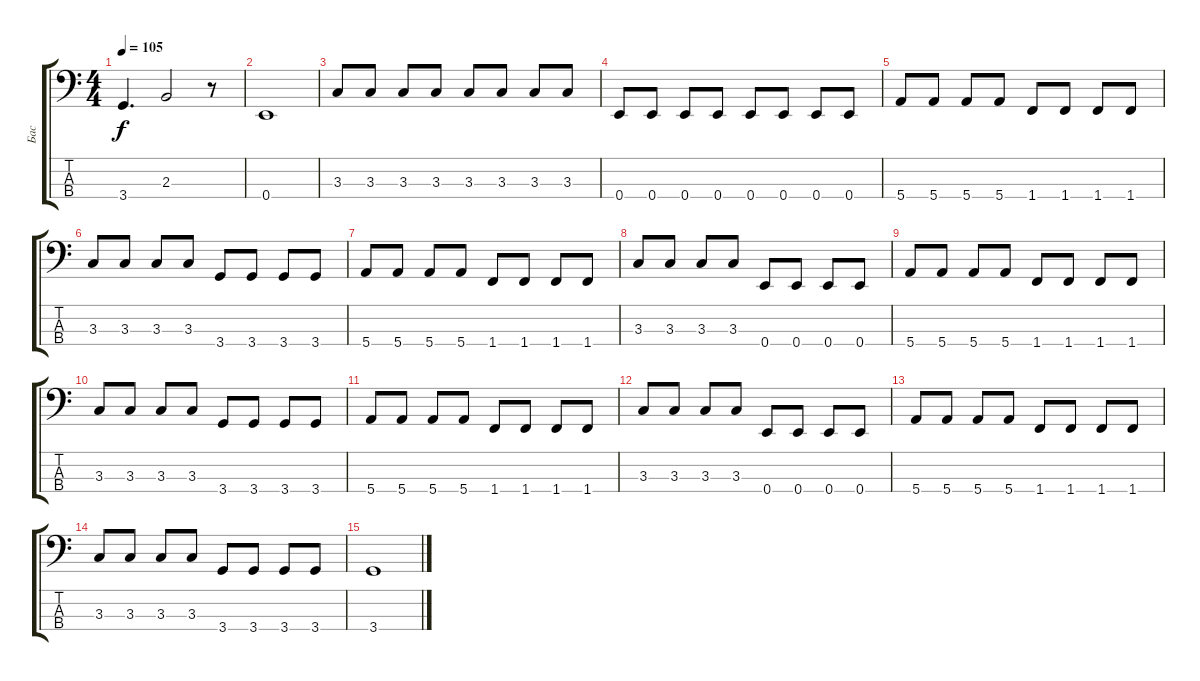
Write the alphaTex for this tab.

\track ("Бас" "Бас") {instrument electricbasspick}
\staff {score tabs}
\tuning (G2 D2 A1 E1) {hide}
\ts (4 4)
\tempo 105
\clef f4
\ks c
3.4.4{d dy f} 2.3.2 r.8 |
0.4.1 |
3.3.8 3.3.8 3.3.8 3.3.8 3.3.8 3.3.8 3.3.8 3.3.8 |
0.4.8 0.4.8 0.4.8 0.4.8 0.4.8 0.4.8 0.4.8 0.4.8 |
5.4.8 5.4.8 5.4.8 5.4.8 1.4.8 1.4.8 1.4.8 1.4.8 |
3.3.8 3.3.8 3.3.8 3.3.8 3.4.8 3.4.8 3.4.8 3.4.8 |
5.4.8 5.4.8 5.4.8 5.4.8 1.4.8 1.4.8 1.4.8 1.4.8 |
3.3.8 3.3.8 3.3.8 3.3.8 0.4.8 0.4.8 0.4.8 0.4.8 |
5.4.8 5.4.8 5.4.8 5.4.8 1.4.8 1.4.8 1.4.8 1.4.8 |
3.3.8 3.3.8 3.3.8 3.3.8 3.4.8 3.4.8 3.4.8 3.4.8 |
5.4.8 5.4.8 5.4.8 5.4.8 1.4.8 1.4.8 1.4.8 1.4.8 |
3.3.8 3.3.8 3.3.8 3.3.8 0.4.8 0.4.8 0.4.8 0.4.8 |
5.4.8 5.4.8 5.4.8 5.4.8 1.4.8 1.4.8 1.4.8 1.4.8 |
3.3.8 3.3.8 3.3.8 3.3.8 3.4.8 3.4.8 3.4.8 3.4.8 |
3.4.1
